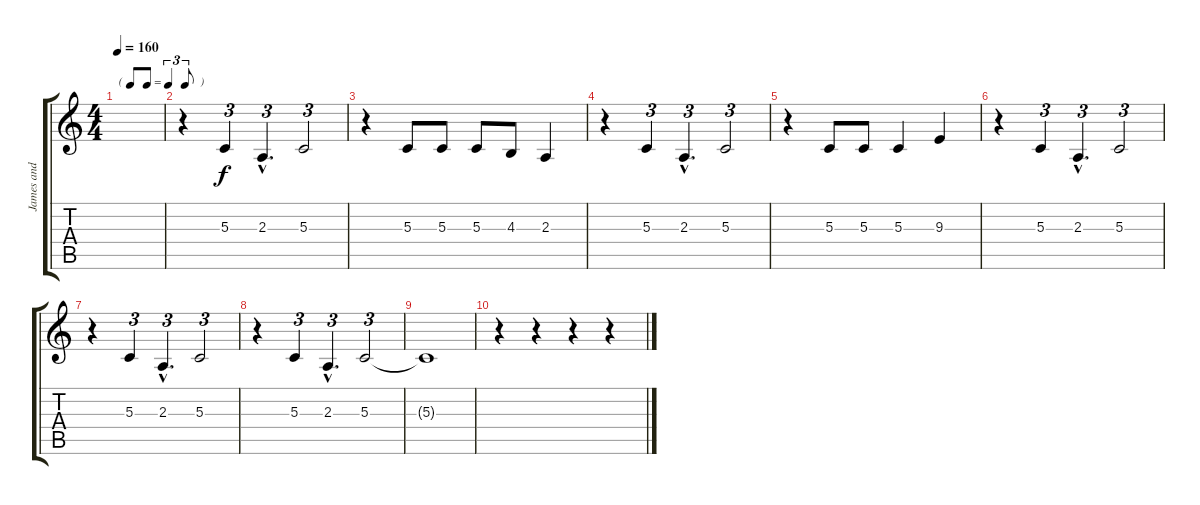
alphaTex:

\track ("James and Ben" "James and ") {instrument flute}
\staff {score tabs}
\tuning (E4 B3 G3 D3 A2 E2) {hide}
\ts (4 4)
\tf triplet8th
\tempo 160
\clef g2
\ks c
|
r.4 5.3.4{tu (3 2)} 2.3{hac}.4{d tu (3 2)} 5.3.2{tu (3 2)} |
r.4 5.3.8 5.3.8 5.3.8 4.3.8 2.3.4 |
r.4 5.3.4{tu (3 2)} 2.3{hac}.4{d tu (3 2)} 5.3.2{tu (3 2)} |
r.4 5.3.8 5.3.8 5.3.4 9.3.4 |
r.4 5.3.4{tu (3 2)} 2.3{hac}.4{d tu (3 2)} 5.3.2{tu (3 2)} |
r.4 5.3.4{tu (3 2)} 2.3{hac}.4{d tu (3 2)} 5.3.2{tu (3 2)} |
r.4 5.3.4{tu (3 2)} 2.3{hac}.4{d tu (3 2)} 5.3.2{tu (3 2)} |
5.3{t}.1 |
r.4 r.4 r.4 r.4
